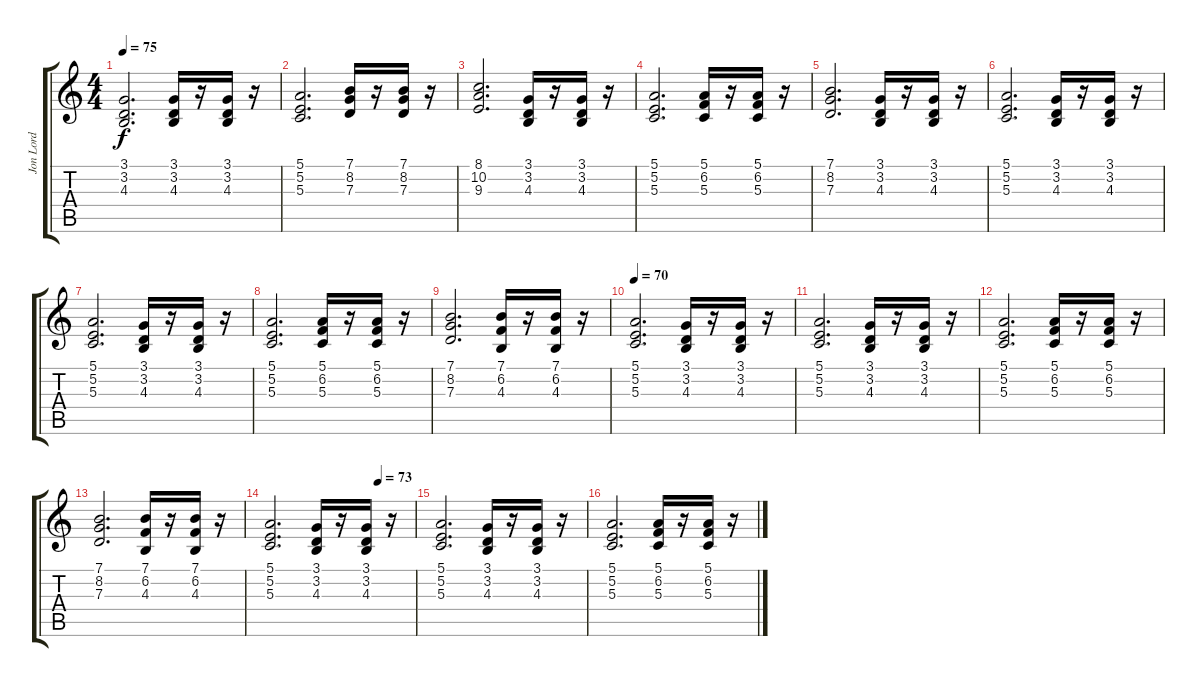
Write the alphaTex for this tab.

\track ("Jon Lord" "Jon Lord") {instrument marimba}
\staff {score tabs}
\tuning (E4 B3 G3 D3 A2 E2) {hide}
\ts (4 4)
\tempo 75
\clef g2
\ks c
(3.1 3.2 4.3).2{d dy f} (3.1 3.2 4.3).16 r.16 (3.1 3.2 4.3).16 r.16 |
(5.1 5.2 5.3).2{d} (7.1 8.2 7.3).16 r.16 (7.1 8.2 7.3).16 r.16 |
(8.1 10.2 9.3).2{d} (3.1 3.2 4.3).16 r.16 (3.1 3.2 4.3).16 r.16 |
(5.1 5.2 5.3).2{d} (5.1 6.2 5.3).16 r.16 (5.1 6.2 5.3).16 r.16 |
(7.1 8.2 7.3).2{d} (3.1 3.2 4.3).16 r.16 (3.1 3.2 4.3).16 r.16 |
(5.1 5.2 5.3).2{d} (3.1 3.2 4.3).16 r.16 (3.1 3.2 4.3).16 r.16 |
(5.1 5.2 5.3).2{d} (3.1 3.2 4.3).16 r.16 (3.1 3.2 4.3).16 r.16 |
(5.1 5.2 5.3).2{d} (5.1 6.2 5.3).16 r.16 (5.1 6.2 5.3).16 r.16 |
(7.1 8.2 7.3).2{d} (7.1 6.2 4.3).16 r.16 (7.1 6.2 4.3).16 r.16 |
\tempo 70
(5.1 5.2 5.3).2{d} (3.1 3.2 4.3).16 r.16 (3.1 3.2 4.3).16 r.16 |
(5.1 5.2 5.3).2{d} (3.1 3.2 4.3).16 r.16 (3.1 3.2 4.3).16 r.16 |
(5.1 5.2 5.3).2{d} (5.1 6.2 5.3).16 r.16 (5.1 6.2 5.3).16 r.16 |
(7.1 8.2 7.3).2{d} (7.1 6.2 4.3).16 r.16 (7.1 6.2 4.3).16 r.16 |
\tempo (73 0.75)
(5.1 5.2 5.3).2{d} (3.1 3.2 4.3).16 r.16 (3.1 3.2 4.3).16 r.16 |
(5.1 5.2 5.3).2{d} (3.1 3.2 4.3).16 r.16 (3.1 3.2 4.3).16 r.16 |
(5.1 5.2 5.3).2{d} (5.1 6.2 5.3).16 r.16 (5.1 6.2 5.3).16 r.16
